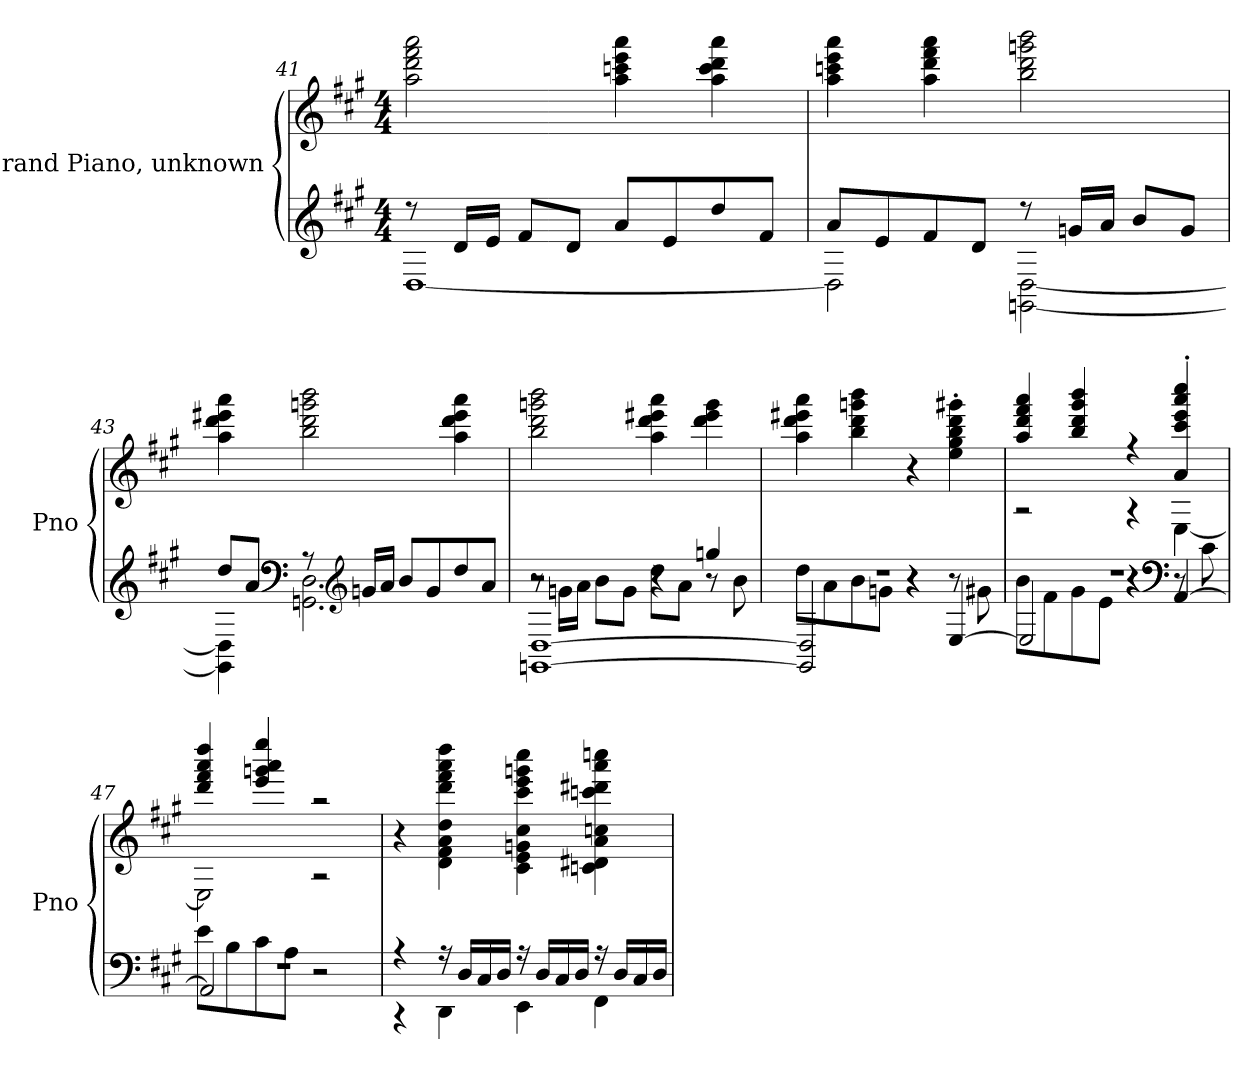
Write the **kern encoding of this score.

**kern	**kern
*part1	*part1
*staff2	*staff1
*I"Grand Piano, unknown	*
*I'Pno	*
*clefG2	*clefG2
*k[f#c#g#]	*k[f#c#g#]
*M4/4	*M4/4
=41	=41
*^	*
8r	[1D	2aa\ 2ddd\ 2fff#\ 2aaa\
16d/LL	.	.
16e/JJ	.	.
8f#/L	.	.
8d/J	.	.
8a/L	.	4aa\ 4cccn\ 4eee\ 4aaa\
8e/	.	.
8dd/	.	4aa\ 4ccc\ 4ddd\ 4aaa\
8f#/J	.	.
!!LO:LB:g=z
=42	=42	=42
8a/L	2D\]	4aa\ 4cccn\ 4eee\ 4aaa\
8e/	.	.
8f#/	.	4aa\ 4ddd\ 4fff#\ 4aaa\
8d/J	.	.
8r	[2GGn\ [2D\	2bb\ 2ddd\ 2gggn\ 2bbb\
16gn/LL	.	.
16a/JJ	.	.
8b/L	.	.
8g/J	.	.
=43	=43	=43
8dd/L	4GG\] 4D\]	4aa\ 4ddd\ 4eee#X\ 4aaa\
8a/J	.	.
*clefF4	*	*
8r	2.GGn\ 2.D\	2bb\ 2ddd\ 2gggn\ 2bbb\
*clefG2	*	*
16gn/LL	.	.
16a/JJ	.	.
8b/L	.	.
8g/	.	.
8dd/	.	4aa\ 4ddd\ 4eee#\ 4aaa\
8a/J	.	.
=44	=44	=44
*	*^	*
2r	8r	[1GGn [1D	2bb\ 2ddd\ 2gggn\ 2bbb\
.	16gn\LL	.	.
.	16a\JJ	.	.
.	8b\L	.	.
.	8g\J	.	.
4r	8dd\L	.	4aa\ 4ddd\ 4eee#X\ 4aaa\
.	8a\J	.	.
4ggn/	8r	.	4ddd\ 4eee#\ 4ggg\
.	8b\	.	.
!!LO:LB:g=z
=45	=45	=45	=45
1r	8dd\L	2GG/] 2D/]	4aa\ 4ddd\ 4eee#X\ 4aaa\
.	8a\	.	.
.	8b\	.	4bb\ 4ddd\ 4gggn\ 4bbb\
.	8gn\J	.	.
.	4r	4r	4r
.	8r	[4E/	4ee\' 4gg#\' 4bb\' 4ddd\' 4ggg#X\'
.	8g#X\	.	.
=46	=46	=46	=46
*	*	*	*^
1r	8b\L	2E/]	4aa/ 4ddd/ 4fff#/ 4aaa/	2r
.	8f#\	.	.	.
.	8g#\	.	4bb/ 4ddd/ 4ggg#/ 4bbb/	.
.	8e\J	.	.	.
.	4r	4r	4r	4r
*clefF4	*	*	*	*
.	8r	[4AA/	4a/' 4ccc#/' 4eee/' 4aaa/' 4cccc#/'	[4E\
.	8c#\	.	.	.
=47	=47	=47	=47	=47
1r	8e\L	2AA/]	4ddd/ 4fff#/ 4aaa/ 4dddd/	2E\]
.	8B\	.	.	.
.	8c#\	.	4eee/ 4gggn/ 4aaa/ 4eeee/	.
.	8A\J	.	.	.
.	2r	2r	2r	2r
*	*v	*v	*	*
*	*	*v	*v
=48	=48	=48
4r	4r	4r
16r	4DD\	4d\ 4f#\ 4a\ 4dd\ 4ddd\ 4fff#\ 4aaa\ 4dddd\
16D/LL	.	.
16C#/	.	.
16D/JJ	.	.
16r	4EE\	4c#\ 4e\ 4gn\ 4cc#\ 4ccc#\ 4eee\ 4gggn\ 4cccc#\
16D/LL	.	.
16C#/	.	.
16D/JJ	.	.
16r	4FF#\	4cn\ 4d#X\ 4a\ 4ccn\ 4cccn\ 4ddd#X\ 4aaa\ 4ccccn\
16D/LL	.	.
16C#/	.	.
16D/JJ	.	.
*v	*v	*
=	=
*-	*-
